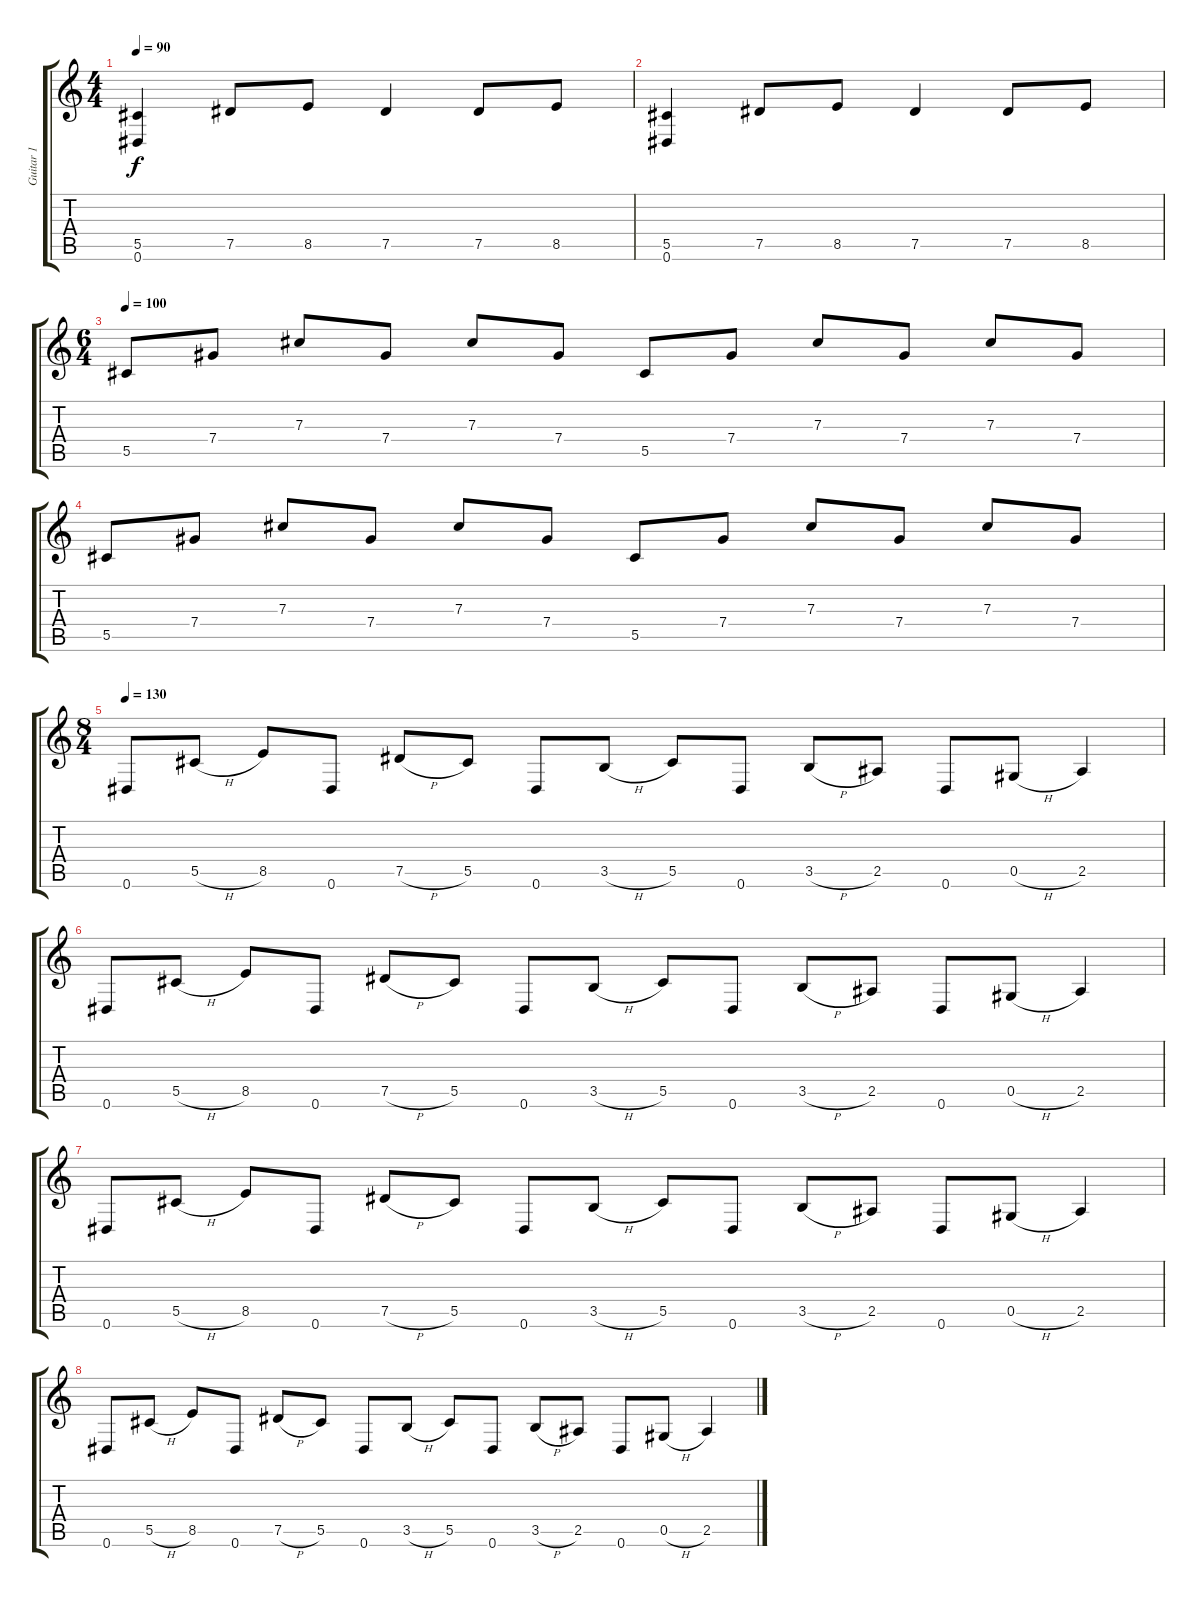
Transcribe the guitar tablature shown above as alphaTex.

\track ("Guitar 1" "Guitar 1") {instrument distortionguitar}
\staff {score tabs}
\tuning (Eb4 Bb3 Gb3 Db3 Ab2 Eb2) {hide}
\ts (4 4)
\tempo 90
\clef g2
\ks c
(5.5 0.6).4{dy f} 7.5.8 8.5.8 7.5.4 7.5.8 8.5.8 |
(5.5 0.6).4 7.5.8 8.5.8 7.5.4 7.5.8 8.5.8 |
\ts (6 4)
\tempo 100
5.5.8{instrument electricguitarclean} 7.4.8 7.3.8 7.4.8 7.3.8 7.4.8 5.5.8 7.4.8 7.3.8 7.4.8 7.3.8 7.4.8 |
5.5.8 7.4.8 7.3.8 7.4.8 7.3.8 7.4.8 5.5.8 7.4.8 7.3.8 7.4.8 7.3.8 7.4.8 |
\ts (8 4)
\tempo 130
0.6.8{instrument distortionguitar} 5.5{h}.8 8.5.8 0.6.8 7.5{h}.8 5.5.8 0.6.8 3.5{h}.8 5.5.8 0.6.8 3.5{h}.8 2.5.8 0.6.8 0.5{h}.8 2.5.4 |
0.6.8 5.5{h}.8 8.5.8 0.6.8 7.5{h}.8 5.5.8 0.6.8 3.5{h}.8 5.5.8 0.6.8 3.5{h}.8 2.5.8 0.6.8 0.5{h}.8 2.5.4 |
0.6.8 5.5{h}.8 8.5.8 0.6.8 7.5{h}.8 5.5.8 0.6.8 3.5{h}.8 5.5.8 0.6.8 3.5{h}.8 2.5.8 0.6.8 0.5{h}.8 2.5.4 |
0.6.8 5.5{h}.8 8.5.8 0.6.8 7.5{h}.8 5.5.8 0.6.8 3.5{h}.8 5.5.8 0.6.8 3.5{h}.8 2.5.8 0.6.8 0.5{h}.8 2.5.4
